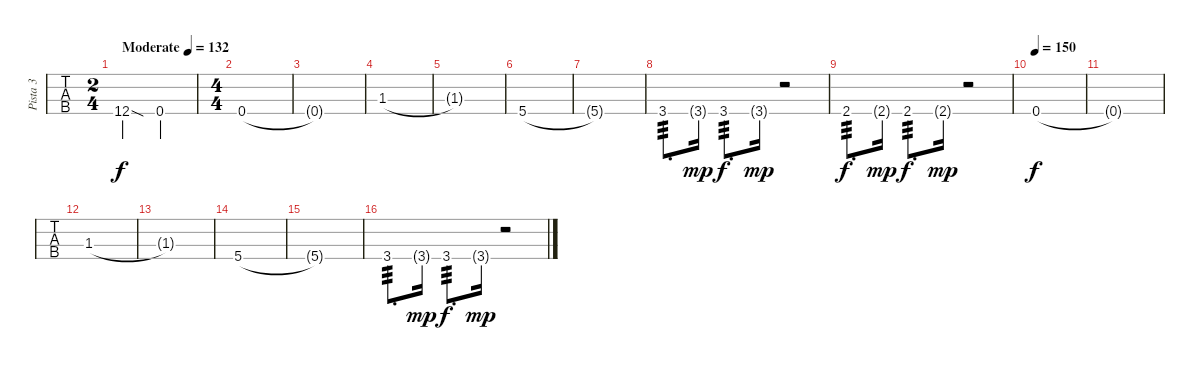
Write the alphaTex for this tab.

\track ("Pista 3" "Pista 3") {instrument electricbassfinger}
\staff {tabs}
\tuning (F2 C2 G1 C1) {hide}
\ts (2 4)
\section ("" "")
\tempo (132 "Moderate")
\clef f4
\ks c
12.4{sod}.4{dy f instrument electricbassfinger} 0.4.4 |
\ts (4 4)
0.4.1 |
0.4{t}.1 |
1.3.1 |
1.3{t}.1 |
5.4.1 |
5.4{t}.1 |
3.4.8{d tp 3} 3.4{g}.16{dy mp} 3.4.8{d tp 3 dy f} 3.4{g}.16{dy mp} r.2 |
2.4.8{d tp 3 dy f} 2.4{g}.16{dy mp} 2.4.8{d tp 3 dy f} 2.4{g}.16{dy mp} r.2 |
\tempo 150
0.4.1{dy f} |
0.4{t}.1 |
1.3.1 |
1.3{t}.1 |
5.4.1 |
5.4{t}.1 |
3.4.8{d tp 3} 3.4{g}.16{dy mp} 3.4.8{d tp 3 dy f} 3.4{g}.16{dy mp} r.2
